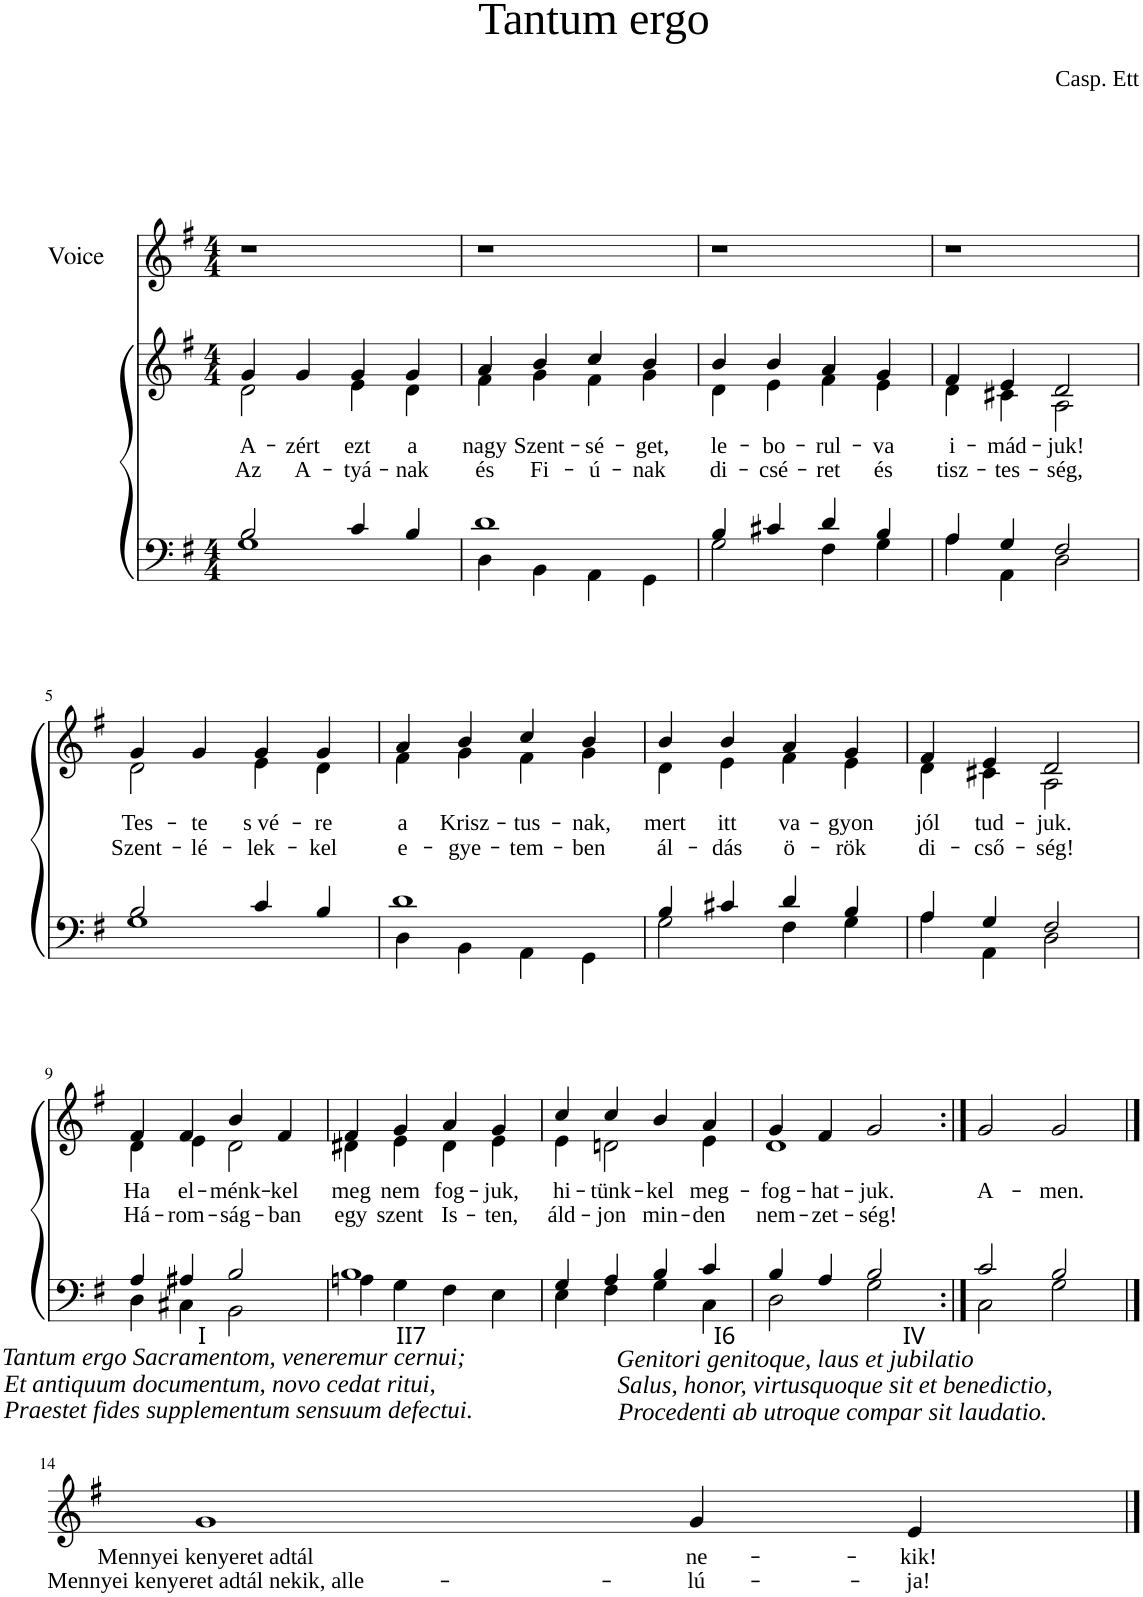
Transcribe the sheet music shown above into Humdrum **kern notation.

**kern	**kern	**text	**text	**kern	**text	**text
*part2	*part2	*part2	*part2	*part1	*part1	*part1
*staff3	*staff2	*staff2	*staff2	*staff1	*staff1	*staff1
*I"P2	*	*	*	*I"Voice	*	*
*clefF4	*clefG2	*	*	*clefG2	*	*
*k[f#]	*k[f#]	*	*	*k[f#]	*	*
*M4/4	*M4/4	*	*	*M4/4	*	*
=1	=1	=1	=1	=1	=1	=1
*^	*	*	*	*	*	*
!	!	!	!LO:LY:b	!LO:LY:b	!	!	!
*	*	*^	*	*	*	*	*
2B/	1G	4g/	2d\	A-	Az	1r	.	.
!	!	!	!	!LO:LY:b	!LO:LY:b	!	!	!
.	.	4g/	.	-zért	A-	.	.	.
!	!	!	!	!LO:LY:b	!LO:LY:b	!	!	!
4c/	.	4g/	4e\	ezt	-tyá-	.	.	.
!	!	!	!	!LO:LY:b	!LO:LY:b	!	!	!
4B/	.	4g/	4d\	a	-nak	.	.	.
=2	=2	=2	=2	=2	=2	=2	=2	=2
!	!	!	!	!LO:LY:b	!LO:LY:b	!	!	!
1d	4D\	4a/	4f#\	nagy	és	1r	.	.
!	!	!	!	!LO:LY:b	!LO:LY:b	!	!	!
.	4BB\	4b/	4g\	Szent-	Fi-	.	.	.
!	!	!	!	!LO:LY:b	!LO:LY:b	!	!	!
.	4AA\	4cc/	4f#\	-sé-	-ú-	.	.	.
!	!	!	!	!LO:LY:b	!LO:LY:b	!	!	!
.	4GG\	4b/	4g\	-get,	-nak	.	.	.
=3	=3	=3	=3	=3	=3	=3	=3	=3
!	!	!	!	!LO:LY:b	!LO:LY:b	!	!	!
4B/	2G\	4b/	4d\	le-	di-	1r	.	.
!	!	!	!	!LO:LY:b	!LO:LY:b	!	!	!
4c#X/	.	4b/	4e\	-bo-	-csé-	.	.	.
!	!	!	!	!LO:LY:b	!LO:LY:b	!	!	!
4d/	4F#\	4a/	4f#\	-rul-	-ret	.	.	.
!	!	!	!	!LO:LY:b	!LO:LY:b	!	!	!
4B/	4G\	4g/	4e\	-va	és	.	.	.
=4	=4	=4	=4	=4	=4	=4	=4	=4
!	!	!	!	!LO:LY:b	!LO:LY:b	!	!	!
4A/	4A\	4f#/	4d\	i-	tisz-	1r	.	.
!	!	!	!	!LO:LY:b	!LO:LY:b	!	!	!
4G/	4AA\	4e/	4c#X\	-mád-	-tes-	.	.	.
!	!	!	!	!LO:LY:b	!LO:LY:b	!	!	!
2F#/	2D\	2d/	2A\	-juk!	-ség,	.	.	.
!!LO:LB:g=z
=5	=5	=5	=5	=5	=5	=5	=5	=5
!	!	!	!	!LO:LY:b	!LO:LY:b	!	!	!
2B/	1G	4g/	2d\	Tes-	Szent-	1r	.	.
!	!	!	!	!LO:LY:b	!LO:LY:b	!	!	!
.	.	4g/	.	-te	-lé-	.	.	.
!	!	!	!	!LO:LY:b	!LO:LY:b	!	!	!
4c/	.	4g/	4e\	s vé-	-lek-	.	.	.
!	!	!	!	!LO:LY:b	!LO:LY:b	!	!	!
4B/	.	4g/	4d\	-re	-kel	.	.	.
=6	=6	=6	=6	=6	=6	=6	=6	=6
!	!	!	!	!LO:LY:b	!LO:LY:b	!	!	!
1d	4D\	4a/	4f#\	a	e-	1r	.	.
!	!	!	!	!LO:LY:b	!LO:LY:b	!	!	!
.	4BB\	4b/	4g\	Krisz-	-gye-	.	.	.
!	!	!	!	!LO:LY:b	!LO:LY:b	!	!	!
.	4AA\	4cc/	4f#\	-tus-	-tem-	.	.	.
!	!	!	!	!LO:LY:b	!LO:LY:b	!	!	!
.	4GG\	4b/	4g\	-nak,	-ben	.	.	.
=7	=7	=7	=7	=7	=7	=7	=7	=7
!	!	!	!	!LO:LY:b	!LO:LY:b	!	!	!
4B/	2G\	4b/	4d\	mert	ál-	1r	.	.
!	!	!	!	!LO:LY:b	!LO:LY:b	!	!	!
4c#X/	.	4b/	4e\	itt	-dás	.	.	.
!	!	!	!	!LO:LY:b	!LO:LY:b	!	!	!
4d/	4F#\	4a/	4f#\	va-	ö-	.	.	.
!	!	!	!	!LO:LY:b	!LO:LY:b	!	!	!
4B/	4G\	4g/	4e\	-gyon	-rök	.	.	.
=8	=8	=8	=8	=8	=8	=8	=8	=8
!	!	!	!	!LO:LY:b	!LO:LY:b	!	!	!
4A/	4A\	4f#/	4d\	jól	di-	1r	.	.
!	!	!	!	!LO:LY:b	!LO:LY:b	!	!	!
4G/	4AA\	4e/	4c#X\	tud-	-cső-	.	.	.
!	!	!	!	!LO:LY:b	!LO:LY:b	!	!	!
2F#/	2D\	2d/	2A\	-juk.	-ség!	.	.	.
!!LO:LB:g=z
=9	=9	=9	=9	=9	=9	=9	=9	=9
!	!	!	!	!LO:LY:b	!LO:LY:b	!	!	!
4A/	4D\	4f#/	4d\	Ha	Há-	1r	.	.
!	!	!	!	!LO:LY:b	!LO:LY:b	!	!	!
4A#X/	4C#X\	4f#/	4e\	el-	-rom-	.	.	.
!	!	!	!	!LO:LY:b	!LO:LY:b	!	!	!
2B/	2BB\	4b/	2d\	-ménk-	-ság-	.	.	.
!	!	!	!	!LO:LY:b	!LO:LY:b	!	!	!
.	.	4f#/	.	-kel	-ban	.	.	.
=10	=10	=10	=10	=10	=10	=10	=10	=10
!	!	!	!	!LO:LY:b	!LO:LY:b	!	!	!
1B	4An\	4f#/	4d#X\	meg	egy	1r	.	.
!	!	!	!	!LO:LY:b	!LO:LY:b	!	!	!
.	4G\	4g/	4e\	nem	szent	.	.	.
!	!	!	!	!LO:LY:b	!LO:LY:b	!	!	!
.	4F#\	4a/	4d#\	fog-	Is-	.	.	.
!	!	!	!	!LO:LY:b	!LO:LY:b	!	!	!
.	4E\	4g/	4e\	-juk,	-ten,	.	.	.
=11	=11	=11	=11	=11	=11	=11	=11	=11
!	!	!	!	!LO:LY:b	!LO:LY:b	!	!	!
4G/	4E\	4cc/	4e\	hi-	áld-	1r	.	.
!	!	!	!	!LO:LY:b	!LO:LY:b	!	!	!
4A/	4F#\	4cc/	2dn\	-tünk-	-jon	.	.	.
!	!	!	!	!LO:LY:b	!LO:LY:b	!	!	!
4B/	4G\	4b/	.	-kel	min-	.	.	.
!	!	!	!	!LO:LY:b	!LO:LY:b	!	!	!
4c/	4C\	4a/	4e\	meg-	-den	.	.	.
=12	=12	=12	=12	=12	=12	=12	=12	=12
!	!	!	!	!LO:LY:b	!LO:LY:b	!	!	!
4B/	2D\	4g/	1d	-fog-	nem-	1r	.	.
!	!	!	!	!LO:LY:b	!LO:LY:b	!	!	!
4A/	.	4f#/	.	-hat-	-zet-	.	.	.
!	!	!	!	!LO:LY:b	!LO:LY:b	!	!	!
2B/	2G\	2g/	.	-juk.	-ség!	.	.	.
*	*	*v	*v	*	*	*	*	*
=13:|!	=13:|!	=13:|!	=13:|!	=13:|!	=13:|!	=13:|!	=13:|!
!	!	!	!LO:LY:b	!	!	!	!
2c/	2C\	2g/	A-	.	1r	.	.
!	!	!	!LO:LY:b	!	!	!	!
2B/	2G\	2g/	-men.	.	.	.	.
*v	*v	*	*	*	*	*	*
!!LO:LB:g=z
==14	==14	==14	==14	==14	==14	==14
*M6/4	*M6/4	*	*	*M6/4	*	*
*^	*	*	*	*	*	*
!	!	!	!	!	!LO:TX:a:i:t=Tantum ergo Sacramentom, veneremur cernui;	!	!
!	!	!	!	!	!LO:TX:a:t=Et antiquum documentum, novo cedat ritui,	!	!
!	!	!	!	!	!LO:TX:a:t=Praestet fides supplementum sensuum defectui.	!	!
!	!	!	!	!	!LO:TX:a:t=I	!	!
!	!	!	!	!	!	!LO:LY:b	!LO:LY:b
*v	*v	*	*	*	*	*	*
1r	1r	.	.	1g	Mennyei kenyeret adtál	Mennyei kenyeret adtál nekik, alle-
!	!	!	!	!LO:TX:a:t=II7	!	!
!	!	!	!	!LO:TX:a:i:t=Genitori genitoque, laus et jubilatio	!	!
!	!	!	!	!LO:TX:a:t=Salus, honor, virtusquoque sit et benedictio,	!	!
!	!	!	!	!LO:TX:a:t=Procedenti ab utroque compar sit laudatio.	!	!
!	!	!	!	!	!LO:LY:b	!LO:LY:b
2ryy	2ryy	.	.	4g/	ne-	-lú-
!	!	!	!	!LO:TX:a:t=I6	!	!
!	!	!	!	!LO:TX:a:t=IV	!	!
!	!	!	!	!	!LO:LY:b	!LO:LY:b
.	.	.	.	4e/	-kik!	-ja!
==	==	==	==	==	==	==
*-	*-	*-	*-	*-	*-	*-
